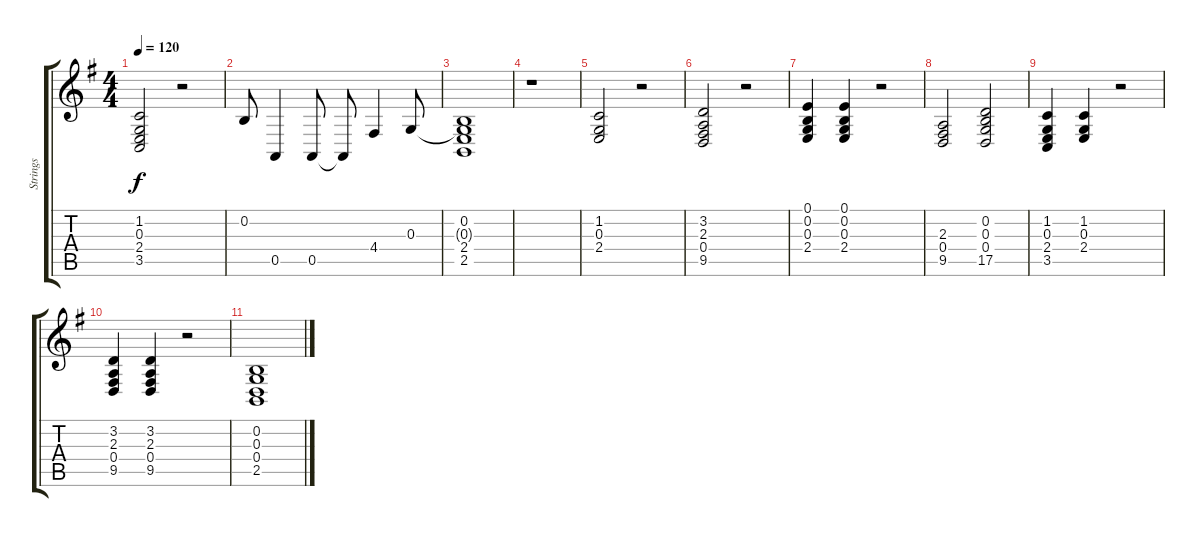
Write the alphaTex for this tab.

\track ("Strings" "Strings") {instrument violin}
\staff {score tabs}
\tuning (E4 B3 G3 D3 A2 E2) {hide}
\ts (4 4)
\tempo 120
\clef g2
\ks g
(1.2 0.3 2.4 3.5).2{dy f} r.2 |
0.2.8 0.5.4 0.5.8 0.5{t}.8 4.4.4 0.3.8 |
(0.2 0.3{t} 2.4 2.5).1 |
r.1 |
(1.2 0.3 2.4).2 r.2 |
(3.2 2.3 0.4 9.5).2 r.2 |
(0.1 0.2 0.3 2.4).4 (0.1 0.2 0.3 2.4).4 r.2 |
(2.3 0.4 9.5).2 (0.2 0.3 0.4 17.5).2 |
(1.2 0.3 2.4 3.5).4 (1.2 0.3 2.4).4 r.2 |
(3.2 2.3 0.4 9.5).4 (3.2 2.3 0.4 9.5).4 r.2 |
(0.2 0.3 0.4 2.5).1
